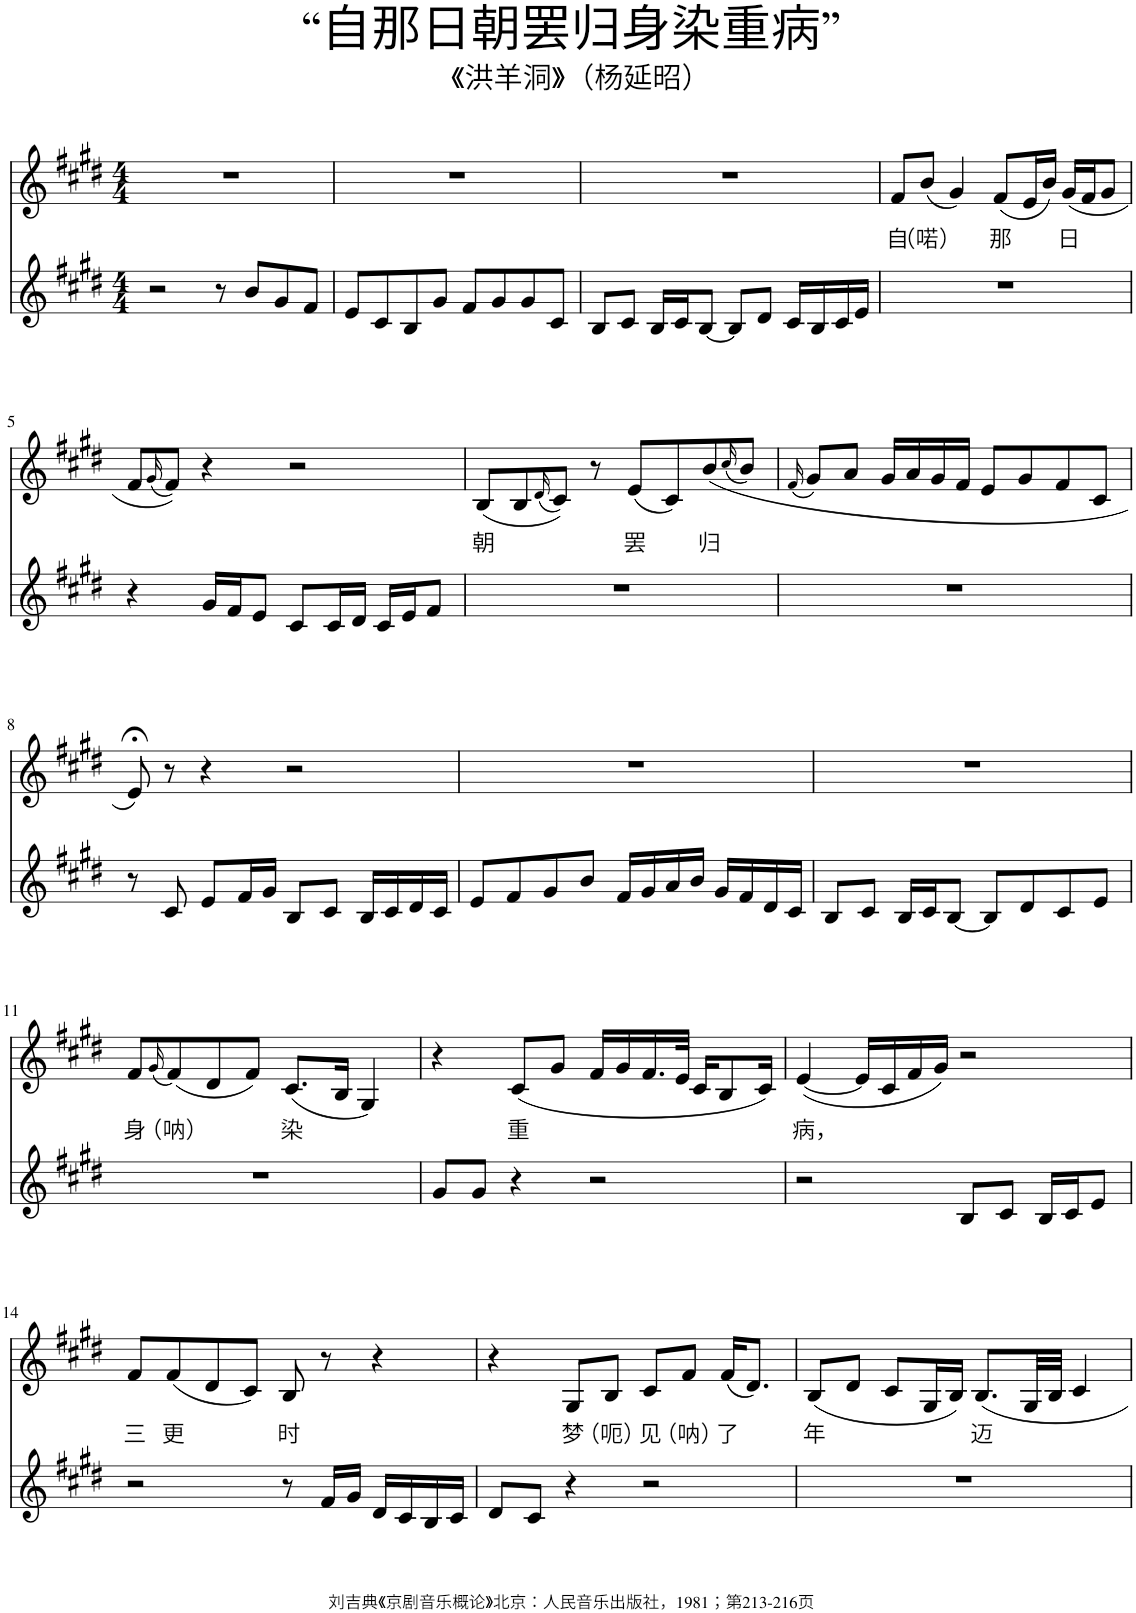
**kern	**kern	**text
*part2	*part1	*part1
*staff2	*staff1	*staff1
*I"Piano	*I"Piano	*
*I'Pno	*I'Pno	*
*clefG2	*clefG2	*
*k[f#c#g#d#]	*k[f#c#g#d#]	*
*M4/4	*M4/4	*
=1	=1	=1
2r	1r	.
8r	.	.
8b/L	.	.
8g#/	.	.
8f#/J	.	.
=2	=2	=2
8e/L	1r	.
8c#/	.	.
8B/	.	.
8g#/J	.	.
8f#/L	.	.
8g#/	.	.
8g#/	.	.
8c#/J	.	.
=3	=3	=3
8B/L	1r	.
8c#/J	.	.
16B/LL	.	.
16c#/J	.	.
[8B/J	.	.
8B/L]	.	.
8d#/J	.	.
16c#/LL	.	.
16B/	.	.
16c#/	.	.
16e/JJ	.	.
=4	=4	=4
!	!	!LO:LY:b
1r	8f#/L	自
!	!	!LO:LY:b
.	(8b/J	（喏）
.	4g#/)	.
!	!	!LO:LY:b
.	(8f#/L	那
.	16e/L	.
.	16b/JJ)	.
!	!	!LO:LY:b
.	(16g#/LL	日
.	16f#/J	.
.	8g#/J	.
!!LO:LB:g=z
=5	=5	=5
4r	8f#/L	.
.	(16qg#/	.
.	8f#/J))	.
16g#/LL	4r	.
16f#/J	.	.
8e/J	.	.
8c#/L	2r	.
16c#/L	.	.
16d#/JJ	.	.
16c#/LL	.	.
16e/J	.	.
8f#/J	.	.
=6	=6	=6
!	!	!LO:LY:b
1r	(8B/L	朝
.	8B/	.
.	(16qd#/	.
.	8c#/J))	.
.	8r	.
!	!	!LO:LY:b
.	(8e/L	罢
.	8c#/)	.
!	!	!LO:LY:b
.	(8b/	归
.	(16qcc#/	.
.	8b/J)	.
=7	=7	=7
.	(16qf#/	.
1r	8g#/L)	.
.	8a/J	.
.	16g#/LL	.
.	16a/	.
.	16g#/	.
.	16f#/JJ	.
.	8e/L	.
.	8g#/	.
.	8f#/	.
.	8c#/J	.
!!LO:LB:g=z
=8	=8	=8
8r	8e;</)	.
8c#/	8r	.
8e/L	4r	.
16f#/L	.	.
16g#/JJ	.	.
8B/L	2r	.
8c#/J	.	.
16B/LL	.	.
16c#/	.	.
16d#/	.	.
16c#/JJ	.	.
=9	=9	=9
8e/L	1r	.
8f#/	.	.
8g#/	.	.
8b/J	.	.
16f#/LL	.	.
16g#/	.	.
16a/	.	.
16b/JJ	.	.
16g#/LL	.	.
16f#/	.	.
16d#/	.	.
16c#/JJ	.	.
=10	=10	=10
8B/L	1r	.
8c#/J	.	.
16B/LL	.	.
16c#/J	.	.
[8B/J	.	.
8B/L]	.	.
8d#/	.	.
8c#/	.	.
8e/J	.	.
!!LO:LB:g=z
=11	=11	=11
!	!	!LO:LY:b
1r	8f#/L	身
.	(16qg#/	.
!	!	!LO:LY:b
.	(8f#/)	（呐）
.	8d#/	.
.	8f#/J)	.
!	!	!LO:LY:b
.	(8.c#/L	染
.	16B/Jk	.
.	4G#/)	.
=12	=12	=12
8g#/L	4r	.
8g#/J	.	.
!	!	!LO:LY:b
4r	(8c#/L	重
.	8g#/J	.
2r	16f#/LL	.
.	16g#/	.
.	16.f#/	.
.	32e/JJk	.
.	16c#/KL	.
.	8B/	.
.	16c#/Jk)	.
=13	=13	=13
!	!	!LO:LY:b
2r	([4e/	病，
.	16e/LL]	.
.	16c#/	.
.	16f#/	.
.	16g#/JJ)	.
8B/L	2r	.
8c#/J	.	.
16B/LL	.	.
16c#/J	.	.
8e/J	.	.
!!LO:LB:g=z
=14	=14	=14
!	!	!LO:LY:b
2r	8f#/L	三
!	!	!LO:LY:b
.	(8f#/	更
.	8d#/	.
.	8c#/J)	.
!	!	!LO:LY:b
8r	8B/	时
16f#/LL	8r	.
16g#/JJ	.	.
16d#/LL	4r	.
16c#/	.	.
16B/	.	.
16c#/JJ	.	.
=15	=15	=15
8d#/L	4r	.
8c#/J	.	.
!	!	!LO:LY:b
4r	8G#/L	梦
!	!	!LO:LY:b
.	8B/J	（呃）
!	!	!LO:LY:b
2r	8c#/L	见
!	!	!LO:LY:b
.	8f#/J	（呐）
!	!	!LO:LY:b
.	(16f#/KL	了
.	8.d#/J)	.
=16	=16	=16
!	!	!LO:LY:b
1r	(8B/L	年
.	8d#/J	.
.	8c#/L	.
.	16G#/L	.
.	16B/JJ)	.
!	!	!LO:LY:b
.	8.B/L	迈
.	32G#/LL	.
.	32B/JJJ	.
.	4c#/	.
=	=	=
*-	*-	*-
